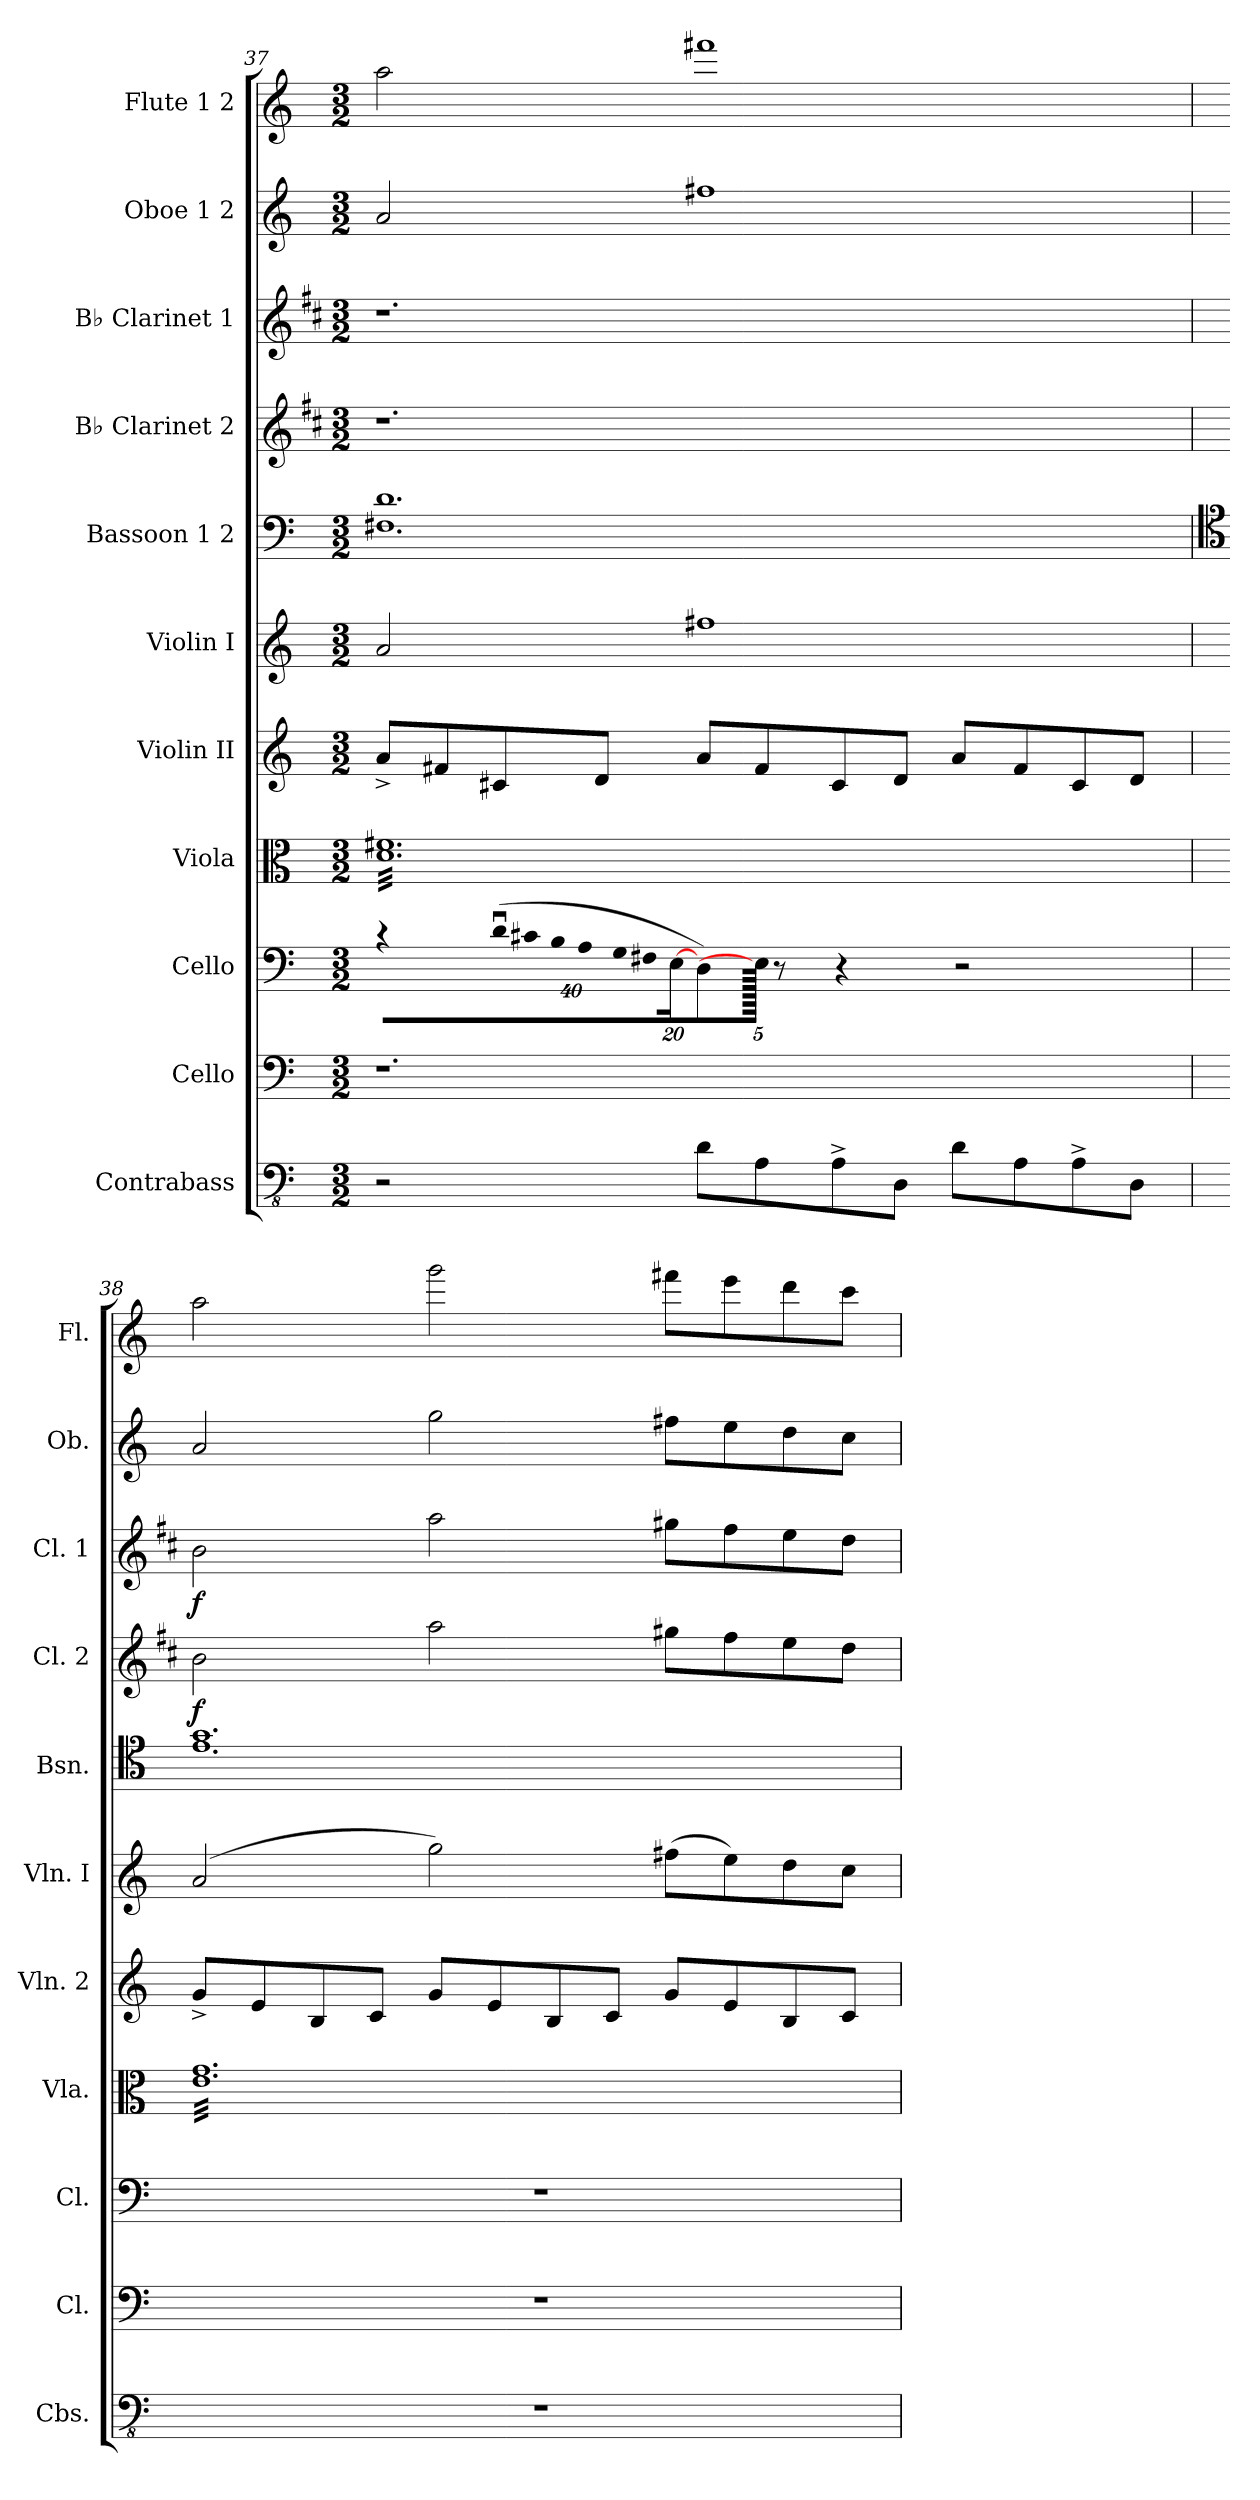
**kern	**kern	**kern	**kern	**kern	**kern	**kern	**kern	**dynam	**kern	**dynam	**kern	**kern
*part11	*part10	*part9	*part8	*part7	*part6	*part5	*part4	*part4	*part3	*part3	*part2	*part1
*staff11	*staff10	*staff9	*staff8	*staff7	*staff6	*staff5	*staff4	*staff4	*staff3	*staff3	*staff2	*staff1
*I"Contrabass	*I"Cello	*I"Cello	*I"Viola	*I"Violin II	*I"Violin I	*I"Bassoon 1               2	*I"B♭ Clarinet 2	*	*I"B♭ Clarinet 1	*	*I"Oboe 1           2	*I"Flute 1          2
*I'Cbs.	*I'Cl.	*I'Cl.	*I'Vla.	*I'Vln. 2	*I'Vln. I	*I'Bsn.	*I'Cl. 2	*	*I'Cl. 1	*	*I'Ob.	*I'Fl.
!!LO:PB:g=z
*clefFv4	*clefF4	*clefF4	*clefC3	*clefG2	*clefG2	*clefF4	*clefG2	*	*clefG2	*	*clefG2	*clefG2
*	*	*	*	*	*	*	*ITrd1c2	*	*ITrd1c2	*	*	*
*k[]	*k[]	*k[]	*k[]	*k[]	*k[]	*k[]	*k[]	*	*k[]	*	*k[]	*k[]
*M3/2	*M3/2	*M3/2	*M3/2	*M3/2	*M3/2	*M3/2	*M3/2	*	*M3/2	*	*M3/2	*M3/2
=37	=37	=37	=37	=37	=37	=37	=37	=37	=37	=37	=37	=37
*	*	*	*	*	*	*^	*	*	*	*	*	*
*	*	*	*tremolo	*	*	*	*	*	*	*	*	*	*
2r	1.r	4r	32d 32f#XLLL	8a^/L	2a/	1.d	1.F#X	1.r	.	1.r	.	2a/	2aa\
.	.	.	32d 32f#X	.	.	.	.	.	.	.	.	.	.
.	.	.	32d 32f#X	.	.	.	.	.	.	.	.	.	.
.	.	.	32d 32f#X	.	.	.	.	.	.	.	.	.	.
.	.	.	32d 32f#X	8f#X/	.	.	.	.	.	.	.	.	.
.	.	.	32d 32f#X	.	.	.	.	.	.	.	.	.	.
.	.	.	32d 32f#X	.	.	.	.	.	.	.	.	.	.
.	.	.	32d 32f#X	.	.	.	.	.	.	.	.	.	.
*	*	*Xbrackettup	*	*	*	*	*	*	*	*	*	*	*
!	!	!LO:N:vis=16	!	!	!	!	!	!	!	!	!	!	!
.	.	(640%23du\LL	32d 32f#X	8c#X/	.	.	.	.	.	.	.	.	.
.	.	.	32d 32f#X	.	.	.	.	.	.	.	.	.	.
!	!	!LO:N:vis=16	!	!	!	!	!	!	!	!	!	!	!
.	.	640%23c#X\	.	.	.	.	.	.	.	.	.	.	.
.	.	.	32d 32f#X	.	.	.	.	.	.	.	.	.	.
!	!	!LO:N:vis=16	!	!	!	!	!	!	!	!	!	!	!
.	.	640%23B\	.	.	.	.	.	.	.	.	.	.	.
.	.	.	32d 32f#X	.	.	.	.	.	.	.	.	.	.
!	!	!LO:N:vis=16	!	!	!	!	!	!	!	!	!	!	!
.	.	640%23A\	.	.	.	.	.	.	.	.	.	.	.
.	.	.	32d 32f#X	8d/J	.	.	.	.	.	.	.	.	.
!	!	!LO:N:vis=16	!	!	!	!	!	!	!	!	!	!	!
.	.	640%23G\	.	.	.	.	.	.	.	.	.	.	.
.	.	.	32d 32f#X	.	.	.	.	.	.	.	.	.	.
!	!	!LO:N:vis=16	!	!	!	!	!	!	!	!	!	!	!
.	.	640%23F#X\	.	.	.	.	.	.	.	.	.	.	.
.	.	.	32d 32f#X	.	.	.	.	.	.	.	.	.	.
.	.	[320%11E\JJ	.	.	.	.	.	.	.	.	.	.	.
.	.	.	32d 32f#X	.	.	.	.	.	.	.	.	.	.
8D\L	.	8D\)	32d 32f#X	8a/L	1ff#X	.	.	.	.	.	.	1ff#X	1fff#X
.	.	.	32d 32f#X	.	.	.	.	.	.	.	.	.	.
.	.	.	32d 32f#X	.	.	.	.	.	.	.	.	.	.
.	.	.	32d 32f#X	.	.	.	.	.	.	.	.	.	.
8AA\	.	640E\JJ]	32d 32f#X	8f#/	.	.	.	.	.	.	.	.	.
.	.	8r	.	.	.	.	.	.	.	.	.	.	.
.	.	.	32d 32f#X	.	.	.	.	.	.	.	.	.	.
.	.	.	32d 32f#X	.	.	.	.	.	.	.	.	.	.
.	.	.	32d 32f#X	.	.	.	.	.	.	.	.	.	.
8AA^\	.	.	32d 32f#X	8c#/	.	.	.	.	.	.	.	.	.
.	.	4r	.	.	.	.	.	.	.	.	.	.	.
.	.	.	32d 32f#X	.	.	.	.	.	.	.	.	.	.
.	.	.	32d 32f#X	.	.	.	.	.	.	.	.	.	.
.	.	.	32d 32f#X	.	.	.	.	.	.	.	.	.	.
8DD\J	.	.	32d 32f#X	8d/J	.	.	.	.	.	.	.	.	.
.	.	.	32d 32f#X	.	.	.	.	.	.	.	.	.	.
.	.	.	32d 32f#X	.	.	.	.	.	.	.	.	.	.
.	.	.	32d 32f#X	.	.	.	.	.	.	.	.	.	.
8D\L	.	.	32d 32f#X	8a/L	.	.	.	.	.	.	.	.	.
.	.	2r	.	.	.	.	.	.	.	.	.	.	.
.	.	.	32d 32f#X	.	.	.	.	.	.	.	.	.	.
.	.	.	32d 32f#X	.	.	.	.	.	.	.	.	.	.
.	.	.	32d 32f#X	.	.	.	.	.	.	.	.	.	.
8AA\	.	.	32d 32f#X	8f#/	.	.	.	.	.	.	.	.	.
.	.	.	32d 32f#X	.	.	.	.	.	.	.	.	.	.
.	.	.	32d 32f#X	.	.	.	.	.	.	.	.	.	.
.	.	.	32d 32f#X	.	.	.	.	.	.	.	.	.	.
8AA^\	.	.	32d 32f#X	8c#/	.	.	.	.	.	.	.	.	.
.	.	.	32d 32f#X	.	.	.	.	.	.	.	.	.	.
.	.	.	32d 32f#X	.	.	.	.	.	.	.	.	.	.
.	.	.	32d 32f#X	.	.	.	.	.	.	.	.	.	.
8DD\J	.	.	32d 32f#X	8d/J	.	.	.	.	.	.	.	.	.
.	.	.	32d 32f#X	.	.	.	.	.	.	.	.	.	.
.	.	.	32d 32f#X	.	.	.	.	.	.	.	.	.	.
.	.	.	32d 32f#XJJJ	.	.	.	.	.	.	.	.	.	.
640ryy	640ryy	.	640ryy	640ryy	640ryy	640ryy	640ryy	640ryy	.	640ryy	.	640ryy	640ryy
=38	=38	=38	=38	=38	=38	=38	=38	=38	=38	=38	=38	=38	=38
*	*	*	*	*	*	*clefC4	*	*	*	*	*	*	*
!	!	!	!	!	!	!	!	!	!LO:DY:b	!	!LO:DY:b	!	!
1.r	1.r	1.r	32e 32gLLL	8g^/L	(2a/	1.g	1.e	2a\	f	2a\	f	2a/	2aa\
.	.	.	32e 32g	.	.	.	.	.	.	.	.	.	.
.	.	.	32e 32g	.	.	.	.	.	.	.	.	.	.
.	.	.	32e 32g	.	.	.	.	.	.	.	.	.	.
.	.	.	32e 32g	8e/	.	.	.	.	.	.	.	.	.
.	.	.	32e 32g	.	.	.	.	.	.	.	.	.	.
.	.	.	32e 32g	.	.	.	.	.	.	.	.	.	.
.	.	.	32e 32g	.	.	.	.	.	.	.	.	.	.
.	.	.	32e 32g	8B/	.	.	.	.	.	.	.	.	.
.	.	.	32e 32g	.	.	.	.	.	.	.	.	.	.
.	.	.	32e 32g	.	.	.	.	.	.	.	.	.	.
.	.	.	32e 32g	.	.	.	.	.	.	.	.	.	.
.	.	.	32e 32g	8c/J	.	.	.	.	.	.	.	.	.
.	.	.	32e 32g	.	.	.	.	.	.	.	.	.	.
.	.	.	32e 32g	.	.	.	.	.	.	.	.	.	.
.	.	.	32e 32g	.	.	.	.	.	.	.	.	.	.
.	.	.	32e 32g	8g/L	2gg\)	.	.	2gg\	.	2gg\	.	2gg\	2ggg\
.	.	.	32e 32g	.	.	.	.	.	.	.	.	.	.
.	.	.	32e 32g	.	.	.	.	.	.	.	.	.	.
.	.	.	32e 32g	.	.	.	.	.	.	.	.	.	.
.	.	.	32e 32g	8e/	.	.	.	.	.	.	.	.	.
.	.	.	32e 32g	.	.	.	.	.	.	.	.	.	.
.	.	.	32e 32g	.	.	.	.	.	.	.	.	.	.
.	.	.	32e 32g	.	.	.	.	.	.	.	.	.	.
.	.	.	32e 32g	8B/	.	.	.	.	.	.	.	.	.
.	.	.	32e 32g	.	.	.	.	.	.	.	.	.	.
.	.	.	32e 32g	.	.	.	.	.	.	.	.	.	.
.	.	.	32e 32g	.	.	.	.	.	.	.	.	.	.
.	.	.	32e 32g	8c/J	.	.	.	.	.	.	.	.	.
.	.	.	32e 32g	.	.	.	.	.	.	.	.	.	.
.	.	.	32e 32g	.	.	.	.	.	.	.	.	.	.
.	.	.	32e 32g	.	.	.	.	.	.	.	.	.	.
.	.	.	32e 32g	8g/L	(8ff#X\L	.	.	8ff#X\L	.	8ff#X\L	.	8ff#X\L	8fff#X\L
.	.	.	32e 32g	.	.	.	.	.	.	.	.	.	.
.	.	.	32e 32g	.	.	.	.	.	.	.	.	.	.
.	.	.	32e 32g	.	.	.	.	.	.	.	.	.	.
.	.	.	32e 32g	8e/	8ee\)	.	.	8ee\	.	8ee\	.	8ee\	8eee\
.	.	.	32e 32g	.	.	.	.	.	.	.	.	.	.
.	.	.	32e 32g	.	.	.	.	.	.	.	.	.	.
.	.	.	32e 32g	.	.	.	.	.	.	.	.	.	.
.	.	.	32e 32g	8B/	8dd\	.	.	8dd\	.	8dd\	.	8dd\	8ddd\
.	.	.	32e 32g	.	.	.	.	.	.	.	.	.	.
.	.	.	32e 32g	.	.	.	.	.	.	.	.	.	.
.	.	.	32e 32g	.	.	.	.	.	.	.	.	.	.
.	.	.	32e 32g	8c/J	8cc\J	.	.	8cc\J	.	8cc\J	.	8cc\J	8ccc\J
.	.	.	32e 32g	.	.	.	.	.	.	.	.	.	.
.	.	.	32e 32g	.	.	.	.	.	.	.	.	.	.
.	.	.	32e 32gJJJ	.	.	.	.	.	.	.	.	.	.
*	*	*	*Xtremolo	*	*	*	*	*	*	*	*	*	*
*	*	*	*	*	*	*v	*v	*	*	*	*	*	*
=	=	=	=	=	=	=	=	=	=	=	=	=
*-	*-	*-	*-	*-	*-	*-	*-	*-	*-	*-	*-	*-
